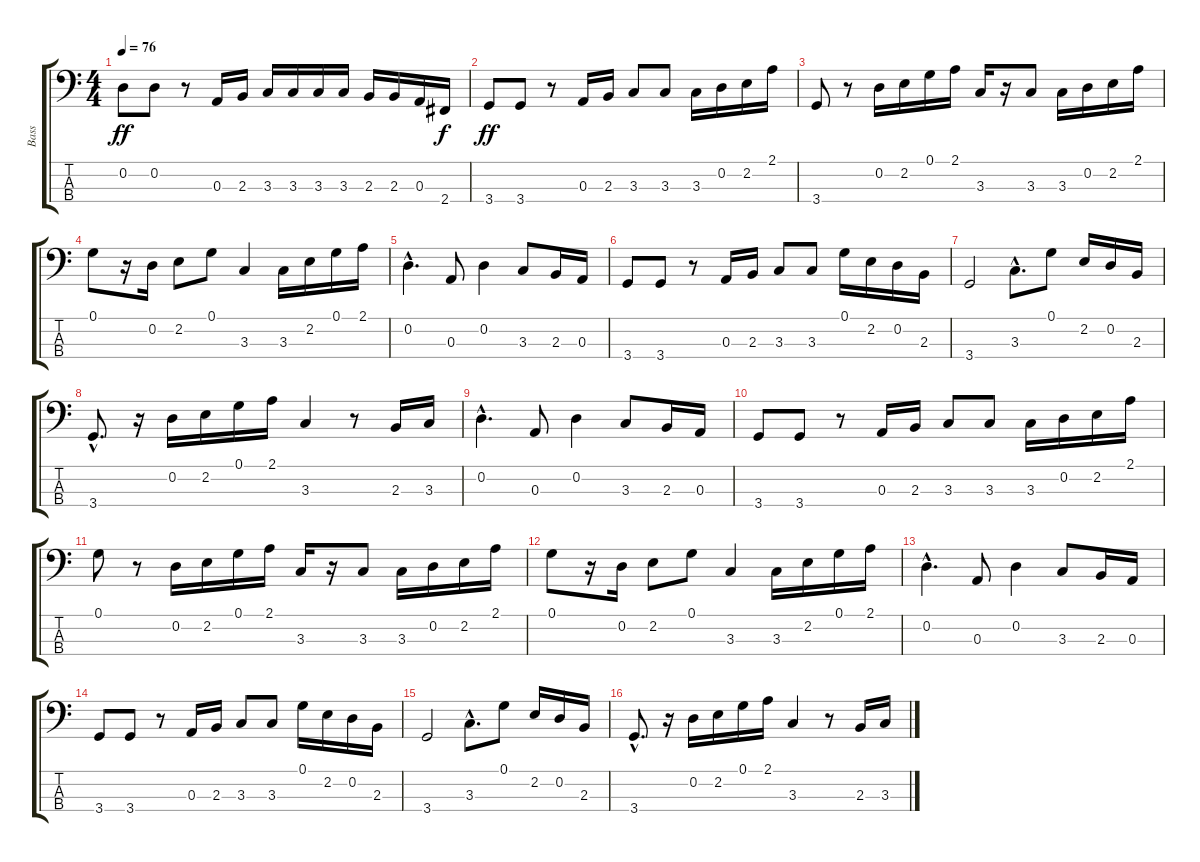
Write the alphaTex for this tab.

\track ("Bass" "Bass") {instrument electricbassfinger}
\staff {score tabs}
\tuning (G2 D2 A1 E1) {hide}
\ts (4 4)
\tempo 76
\clef f4
\ks c
0.2.8{dy ff} 0.2.8 r.8 0.3.16 2.3.16 3.3.16 3.3.16 3.3.16 3.3.16 2.3.16 2.3.16 0.3.16 2.4.16{dy f} |
3.4.8{dy ff} 3.4.8 r.8 0.3.16 2.3.16 3.3.8 3.3.8 3.3.16 0.2.16 2.2.16 2.1.16 |
3.4.8 r.8 0.2.16 2.2.16 0.1.16 2.1.16 3.3.16 r.16 3.3.8 3.3.16 0.2.16 2.2.16 2.1.16 |
0.1.8 r.16 0.2.16 2.2.8 0.1.8 3.3.4 3.3.16 2.2.16 0.1.16 2.1.16 |
0.2{hac}.4{d} 0.3.8 0.2.4 3.3.8 2.3.16 0.3.16 |
3.4.8 3.4.8 r.8 0.3.16 2.3.16 3.3.8 3.3.8 0.1.16 2.2.16 0.2.16 2.3.16 |
3.4.2 3.3{hac}.8{d} 0.1.8 2.2.16 0.2.16 2.3.16 |
3.4{hac}.8{d} r.16 0.2.16 2.2.16 0.1.16 2.1.16 3.3.4 r.8 2.3.16 3.3.16 |
0.2{hac}.4{d} 0.3.8 0.2.4 3.3.8 2.3.16 0.3.16 |
3.4.8 3.4.8 r.8 0.3.16 2.3.16 3.3.8 3.3.8 3.3.16 0.2.16 2.2.16 2.1.16 |
0.1.8 r.8 0.2.16 2.2.16 0.1.16 2.1.16 3.3.16 r.16 3.3.8 3.3.16 0.2.16 2.2.16 2.1.16 |
0.1.8 r.16 0.2.16 2.2.8 0.1.8 3.3.4 3.3.16 2.2.16 0.1.16 2.1.16 |
0.2{hac}.4{d} 0.3.8 0.2.4 3.3.8 2.3.16 0.3.16 |
3.4.8 3.4.8 r.8 0.3.16 2.3.16 3.3.8 3.3.8 0.1.16 2.2.16 0.2.16 2.3.16 |
3.4.2 3.3{hac}.8{d} 0.1.8 2.2.16 0.2.16 2.3.16 |
3.4{hac}.8{d} r.16 0.2.16 2.2.16 0.1.16 2.1.16 3.3.4 r.8 2.3.16 3.3.16
